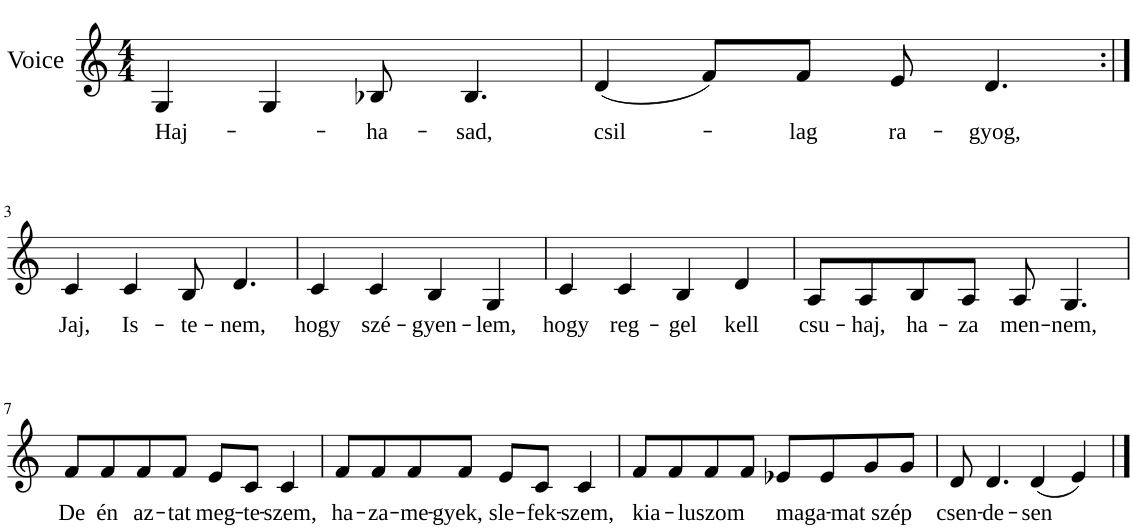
**kern	**text
*part1	*part1
*staff1	*staff1
*I"Voice	*
*clefG2	*
*k[]	*
*M4/4	*
=1	=1
!	!LO:LY:b
4G/	Haj-
4G/	.
!	!LO:LY:b
8B-X/	ha-
!	!LO:LY:b
4.B-/	-sad,
=2	=2
!	!LO:LY:b
(4d/	csil-
8f/L)	.
!	!LO:LY:b
8f/J	-lag
!	!LO:LY:b
8e/	ra-
!	!LO:LY:b
4.d/	-gyog,
!!LO:LB:g=z
=3:|!	=3:|!
!	!LO:LY:b
4c/	Jaj,
!	!LO:LY:b
4c/	Is-
!	!LO:LY:b
8B/	-te-
!	!LO:LY:b
4.d/	-nem,
=4	=4
!	!LO:LY:b
4c/	hogy
!	!LO:LY:b
4c/	szé-
!	!LO:LY:b
4B/	-gyen-
!	!LO:LY:b
4G/	-lem,
=5	=5
!	!LO:LY:b
4c/	hogy
!	!LO:LY:b
4c/	reg-
!	!LO:LY:b
4B/	-gel
!	!LO:LY:b
4d/	kell
=6	=6
!	!LO:LY:b
8A/L	csu-
!	!LO:LY:b
8A/	haj,
!	!LO:LY:b
8B/	ha-
!	!LO:LY:b
8A/J	-za
!	!LO:LY:b
8A/	men-
!	!LO:LY:b
4.G/	-nem,
!!LO:LB:g=z
=7	=7
!	!LO:LY:b
8f/L	De
!	!LO:LY:b
8f/	én
!	!LO:LY:b
8f/	az-
!	!LO:LY:b
8f/J	-tat
!	!LO:LY:b
8e/L	meg-
!	!LO:LY:b
8c/J	-te-
!	!LO:LY:b
4c/	-szem,
=8	=8
!	!LO:LY:b
8f/L	ha-
!	!LO:LY:b
8f/	za-
!	!LO:LY:b
8f/	-me-
!	!LO:LY:b
8f/J	gyek, s
!	!LO:LY:b
8e/L	le-
!	!LO:LY:b
8c/J	fek-
!	!LO:LY:b
4c/	-szem,
=9	=9
!	!LO:LY:b
8f/L	kia-
8f/	.
!	!LO:LY:b
8f/	-luszom
8f/J	.
!	!LO:LY:b
8e-X/L	maga-
8e-/	.
!	!LO:LY:b
8g/	-mat szép
8g/J	.
=10	=10
!	!LO:LY:b
8d/	csen-
!	!LO:LY:b
4.d/	-de-
!	!LO:LY:b
(4d/	-sen
4e/)	.
==	==
*-	*-
